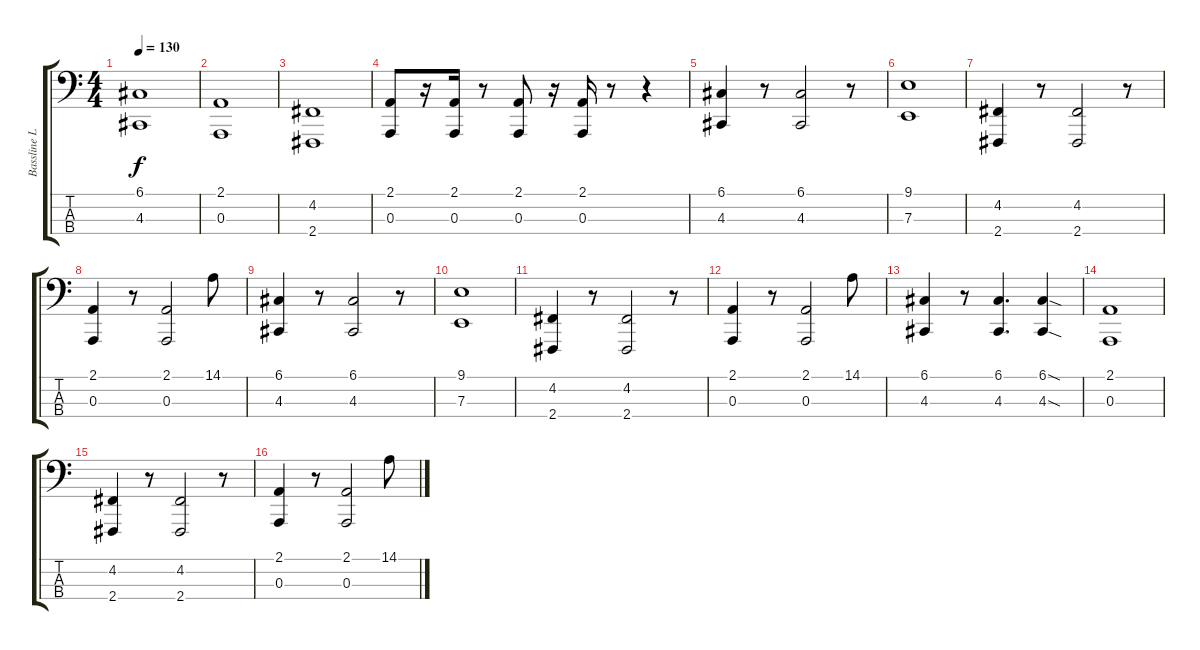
\track ("Bassline Left Ch." "Bassline L") {instrument lead2sawtooth}
\staff {score tabs}
\tuning (G2 D2 A1 E1) {hide}
\ts (4 4)
\tempo 130
\clef f4
\ks c
(6.1 4.3).1{dy f} |
(2.1 0.3).1 |
(4.2 2.4).1 |
(2.1 0.3).8 r.16 (2.1 0.3).16 r.8 (2.1 0.3).8 r.16 (2.1 0.3).16 r.8 r.4 |
(6.1 4.3).4 r.8 (6.1 4.3).2 r.8 |
(9.1 7.3).1 |
(4.2 2.4).4 r.8 (4.2 2.4).2 r.8 |
(2.1 0.3).4 r.8 (2.1 0.3).2 14.1.8 |
(6.1 4.3).4 r.8 (6.1 4.3).2 r.8 |
(9.1 7.3).1 |
(4.2 2.4).4 r.8 (4.2 2.4).2 r.8 |
(2.1 0.3).4 r.8 (2.1 0.3).2 14.1.8 |
(6.1 4.3).4 r.8 (6.1 4.3).4{d} (6.1{sod} 4.3{sod}).4 |
(2.1 0.3).1 |
(4.2 2.4).4 r.8 (4.2 2.4).2 r.8 |
(2.1 0.3).4 r.8 (2.1 0.3).2 14.1.8
